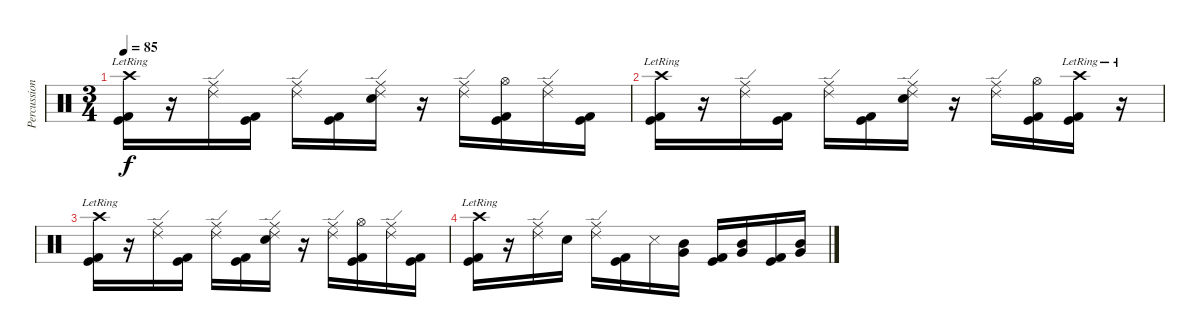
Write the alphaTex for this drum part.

\track ("Percussion" "Percussion") {instrument percussion}
\staff {score}
\articulation defaults
\ts (3 4)
\tempo 85
\clef neutral
\ks c
("Crash high (hit)"{lr} "Kick (hit)" "Kick (hit) 2").16{dy f volume 16} r.16 ("Ride (middle)" "Ride (edge) 2").16 ("Kick (hit)" "Kick (hit) 2").16 ("Ride (middle)" "Ride (edge) 2").16 ("Kick (hit)" "Kick (hit) 2").16 ("Ride (middle)" "Ride (edge) 2" "Snare (hit) 2").16 r.16 ("Ride (middle)" "Ride (edge) 2").16 ("Hi-Hat (open)" "Kick (hit)" "Kick (hit) 2").16 ("Ride (middle)" "Ride (edge) 2").16 ("Kick (hit)" "Kick (hit) 2").16 |
("Crash high (hit)"{lr} "Kick (hit)" "Kick (hit) 2").16 r.16 ("Ride (middle)" "Ride (edge) 2").16 ("Kick (hit)" "Kick (hit) 2").16 ("Ride (middle)" "Ride (edge) 2").16 ("Kick (hit)" "Kick (hit) 2").16 ("Ride (middle)" "Ride (edge) 2" "Snare (hit) 2").16 r.16 ("Ride (middle)" "Ride (edge) 2").16 ("Hi-Hat (open)" "Kick (hit)" "Kick (hit) 2").16 ("Crash high (hit)"{lr} "Kick (hit)" "Kick (hit) 2").16 r.16 |
("Crash high (hit)"{lr} "Kick (hit)" "Kick (hit) 2").16 r.16 ("Ride (middle)" "Ride (edge) 2").16 ("Kick (hit)" "Kick (hit) 2").16 ("Ride (middle)" "Ride (edge) 2").16 ("Kick (hit)" "Kick (hit) 2").16 ("Ride (middle)" "Ride (edge) 2" "Snare (hit) 2").16 r.16 ("Ride (middle)" "Ride (edge) 2").16 ("Hi-Hat (open)" "Kick (hit)" "Kick (hit) 2").16 ("Ride (middle)" "Ride (edge) 2").16 ("Kick (hit)" "Kick (hit) 2").16 |
("Crash high (hit)"{lr} "Kick (hit)" "Kick (hit) 2").16 r.16 ("Ride (middle)" "Ride (edge) 2").16 "Snare (hit) 2".16 ("Ride (middle)" "Ride (edge) 2").16 ("Kick (hit)" "Kick (hit) 2").16 "Snare (side stick) 3".16 ("Very Low Tom (hit)" "Mid Tom (hit)").16 ("Kick (hit)" "Kick (hit) 2").16 ("Very Low Tom (hit)" "Mid Tom (hit)").16 ("Kick (hit)" "Kick (hit) 2").16 ("Very Low Tom (hit)" "Mid Tom (hit)").16
